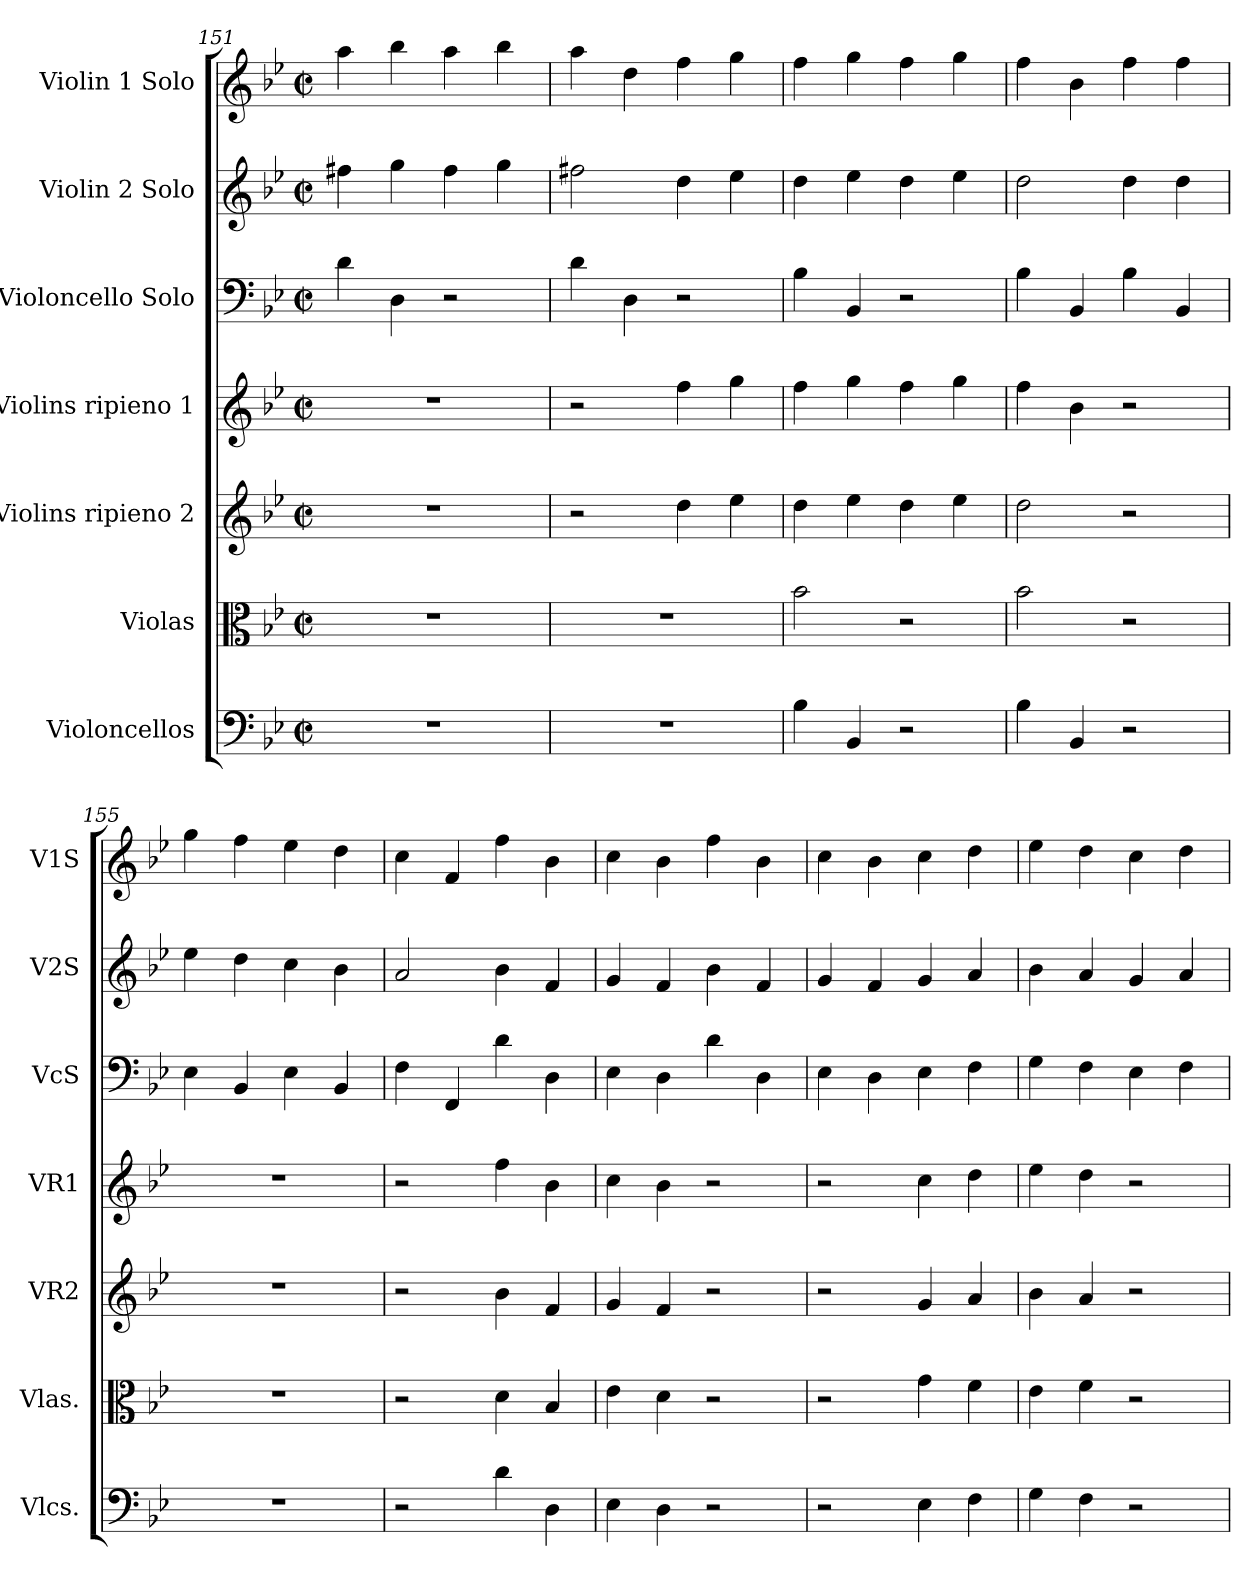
**kern	**kern	**kern	**kern	**kern	**kern	**kern
*part7	*part6	*part5	*part4	*part3	*part2	*part1
*staff7	*staff6	*staff5	*staff4	*staff3	*staff2	*staff1
*I"Violoncellos	*I"Violas	*I"Violins ripieno 2	*I"Violins ripieno 1	*I"Violoncello Solo	*I"Violin 2 Solo	*I"Violin 1 Solo
*I'Vlcs.	*I'Vlas.	*I'VR2	*I'VR1	*I'VcS	*I'V2S	*I'V1S
*clefF4	*clefC3	*clefG2	*clefG2	*clefF4	*clefG2	*clefG2
*k[b-e-]	*k[b-e-]	*k[b-e-]	*k[b-e-]	*k[b-e-]	*k[b-e-]	*k[b-e-]
*M2/2	*M2/2	*M2/2	*M2/2	*M2/2	*M2/2	*M2/2
*met(c|)	*met(c|)	*met(c|)	*met(c|)	*met(c|)	*met(c|)	*met(c|)
=151	=151	=151	=151	=151	=151	=151
1r	1r	1r	1r	4d\	4ff#X\	4aa\
.	.	.	.	4D\	4gg\	4bb-\
.	.	.	.	2r	4ff#\	4aa\
.	.	.	.	.	4gg\	4bb-\
=152	=152	=152	=152	=152	=152	=152
1r	1r	2r	2r	4d\	2ff#X\	4aa\
.	.	.	.	4D\	.	4dd\
.	.	4dd\	4ff\	2r	4dd\	4ff\
.	.	4ee-\	4gg\	.	4ee-\	4gg\
=153	=153	=153	=153	=153	=153	=153
4B-\	2b-\	4dd\	4ff\	4B-\	4dd\	4ff\
4BB-/	.	4ee-\	4gg\	4BB-/	4ee-\	4gg\
2r	2r	4dd\	4ff\	2r	4dd\	4ff\
.	.	4ee-\	4gg\	.	4ee-\	4gg\
=154	=154	=154	=154	=154	=154	=154
4B-\	2b-\	2dd\	4ff\	4B-\	2dd\	4ff\
4BB-/	.	.	4b-\	4BB-/	.	4b-\
2r	2r	2r	2r	4B-\	4dd\	4ff\
.	.	.	.	4BB-/	4dd\	4ff\
!!LO:LB:g=z
=155	=155	=155	=155	=155	=155	=155
1r	1r	1r	1r	4E-\	4ee-\	4gg\
.	.	.	.	4BB-/	4dd\	4ff\
.	.	.	.	4E-\	4cc\	4ee-\
.	.	.	.	4BB-/	4b-\	4dd\
=156	=156	=156	=156	=156	=156	=156
2r	2r	2r	2r	4F\	2a/	4cc\
.	.	.	.	4FF/	.	4f/
4d\	4d\	4b-\	4ff\	4d\	4b-\	4ff\
4D\	4B-/	4f/	4b-\	4D\	4f/	4b-\
=157	=157	=157	=157	=157	=157	=157
4E-\	4e-\	4g/	4cc\	4E-\	4g/	4cc\
4D\	4d\	4f/	4b-\	4D\	4f/	4b-\
2r	2r	2r	2r	4d\	4b-\	4ff\
.	.	.	.	4D\	4f/	4b-\
=158	=158	=158	=158	=158	=158	=158
2r	2r	2r	2r	4E-\	4g/	4cc\
.	.	.	.	4D\	4f/	4b-\
4E-\	4g\	4g/	4cc\	4E-\	4g/	4cc\
4F\	4f\	4a/	4dd\	4F\	4a/	4dd\
=159	=159	=159	=159	=159	=159	=159
4G\	4e-\	4b-\	4ee-\	4G\	4b-\	4ee-\
4F\	4f\	4a/	4dd\	4F\	4a/	4dd\
2r	2r	2r	2r	4E-\	4g/	4cc\
.	.	.	.	4F\	4a/	4dd\
=	=	=	=	=	=	=
*-	*-	*-	*-	*-	*-	*-
